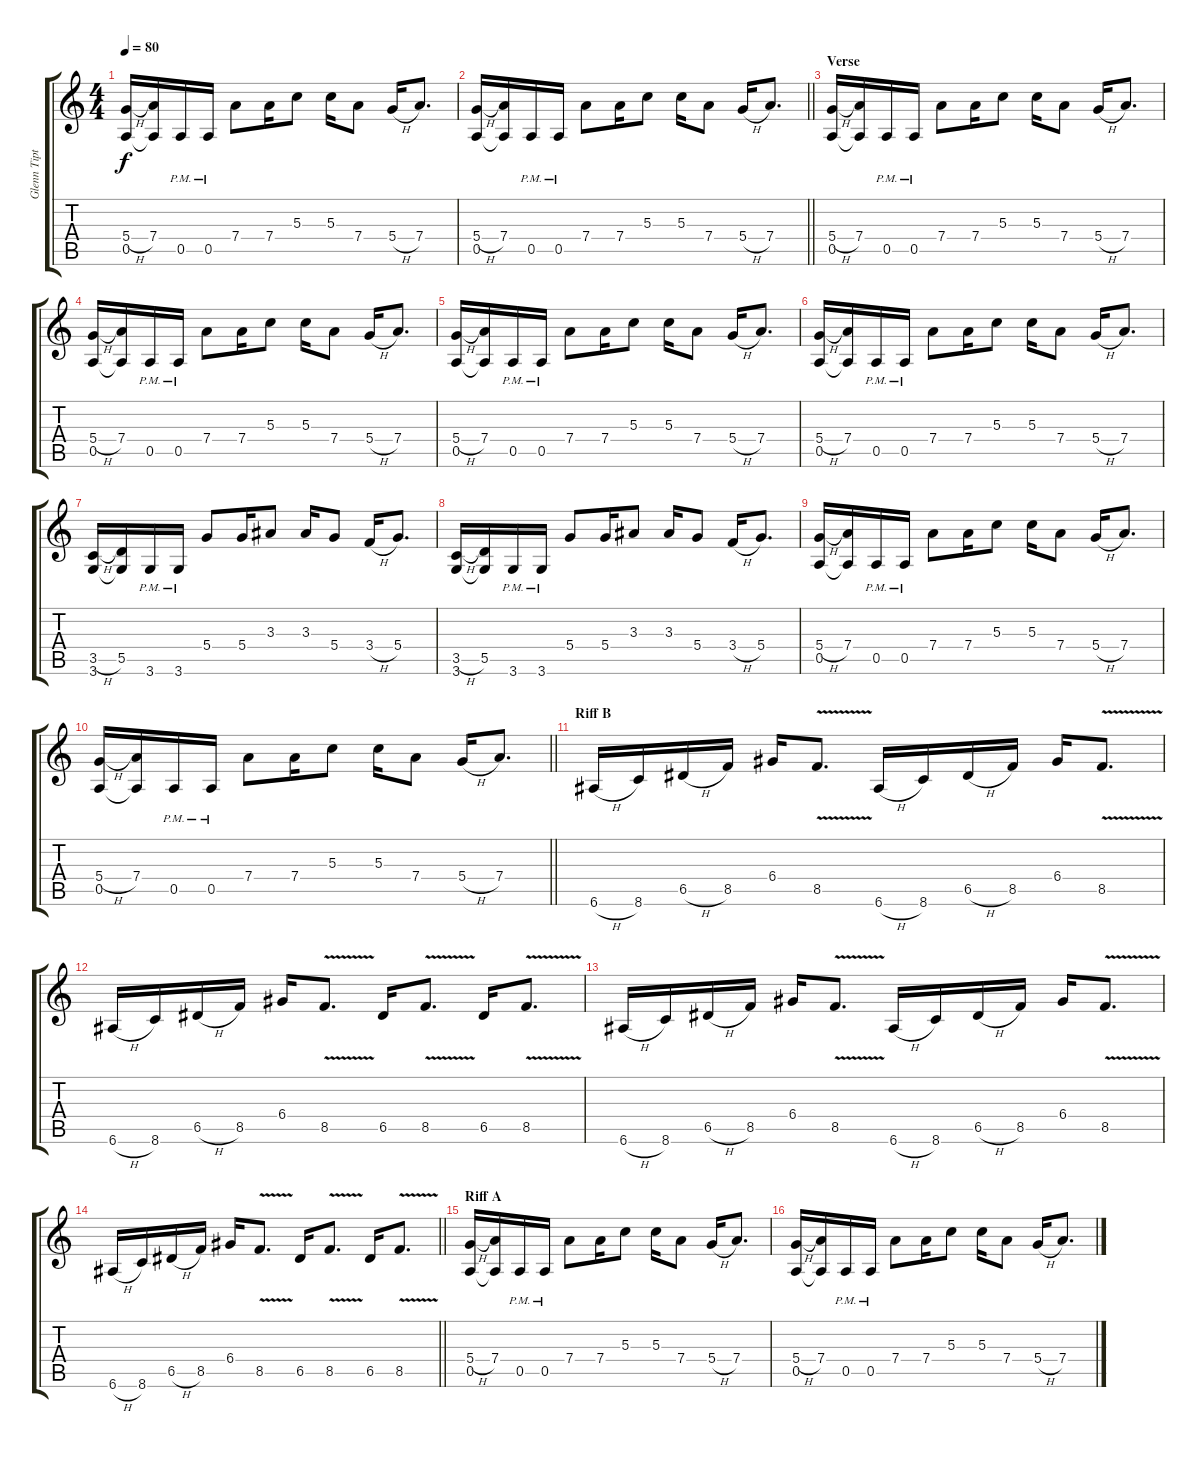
\track ("Glenn Tipton" "Glenn Tipt") {instrument overdrivenguitar}
\staff {score tabs}
\tuning (E4 B3 G3 D3 A2 E2) {hide}
\ts (4 4)
\tempo 80
\clef g2
\ks aminor
(5.4{h} 0.5).16{dy f} (7.4 0.5{t}).16 0.5{pm}.16 0.5{pm}.16 7.4.8 7.4.16 5.3.8 5.3.16 7.4.8 5.4{h}.16 7.4.8{d} |
\barLineRight lightlight
(5.4{h} 0.5).16 (7.4 0.5{t}).16 0.5{pm}.16 0.5{pm}.16 7.4.8 7.4.16 5.3.8 5.3.16 7.4.8 5.4{h}.16 7.4.8{d} |
\section ("" "Verse")
(5.4{h} 0.5).16 (7.4 0.5{t}).16 0.5{pm}.16 0.5{pm}.16 7.4.8 7.4.16 5.3.8 5.3.16 7.4.8 5.4{h}.16 7.4.8{d} |
(5.4{h} 0.5).16 (7.4 0.5{t}).16 0.5{pm}.16 0.5{pm}.16 7.4.8 7.4.16 5.3.8 5.3.16 7.4.8 5.4{h}.16 7.4.8{d} |
(5.4{h} 0.5).16 (7.4 0.5{t}).16 0.5{pm}.16 0.5{pm}.16 7.4.8 7.4.16 5.3.8 5.3.16 7.4.8 5.4{h}.16 7.4.8{d} |
(5.4{h} 0.5).16 (7.4 0.5{t}).16 0.5{pm}.16 0.5{pm}.16 7.4.8 7.4.16 5.3.8 5.3.16 7.4.8 5.4{h}.16 7.4.8{d} |
(3.5{h} 3.6).16 (5.5 3.6{t}).16 3.6{pm}.16 3.6{pm}.16 5.4.8 5.4.16 3.3.8 3.3.16 5.4.8 3.4{h}.16 5.4.8{d} |
(3.5{h} 3.6).16 (5.5 3.6{t}).16 3.6{pm}.16 3.6{pm}.16 5.4.8 5.4.16 3.3.8 3.3.16 5.4.8 3.4{h}.16 5.4.8{d} |
(5.4{h} 0.5).16 (7.4 0.5{t}).16 0.5{pm}.16 0.5{pm}.16 7.4.8 7.4.16 5.3.8 5.3.16 7.4.8 5.4{h}.16 7.4.8{d} |
\barLineRight lightlight
(5.4{h} 0.5).16 (7.4 0.5{t}).16 0.5{pm}.16 0.5{pm}.16 7.4.8 7.4.16 5.3.8 5.3.16 7.4.8 5.4{h}.16 7.4.8{d} |
\section ("" "Riff B")
6.6{h}.16 8.6.16 6.5{h}.16 8.5.16 6.4.16 8.5{v}.8{d} 6.6{h}.16 8.6.16 6.5{h}.16 8.5.16 6.4.16 8.5{v}.8{d} |
6.6{h}.16 8.6.16 6.5{h}.16 8.5.16 6.4.16 8.5{v}.8{d} 6.5.16 8.5{v}.8{d} 6.5.16 8.5{v}.8{d} |
6.6{h}.16 8.6.16 6.5{h}.16 8.5.16 6.4.16 8.5{v}.8{d} 6.6{h}.16 8.6.16 6.5{h}.16 8.5.16 6.4.16 8.5{v}.8{d} |
\barLineRight lightlight
6.6{h}.16 8.6.16 6.5{h}.16 8.5.16 6.4.16 8.5{v}.8{d} 6.5.16 8.5{v}.8{d} 6.5.16 8.5{v}.8{d} |
\section ("" "Riff A")
(5.4{h} 0.5).16 (7.4 0.5{t}).16 0.5{pm}.16 0.5{pm}.16 7.4.8 7.4.16 5.3.8 5.3.16 7.4.8 5.4{h}.16 7.4.8{d} |
(5.4{h} 0.5).16 (7.4 0.5{t}).16 0.5{pm}.16 0.5{pm}.16 7.4.8 7.4.16 5.3.8 5.3.16 7.4.8 5.4{h}.16 7.4.8{d}
